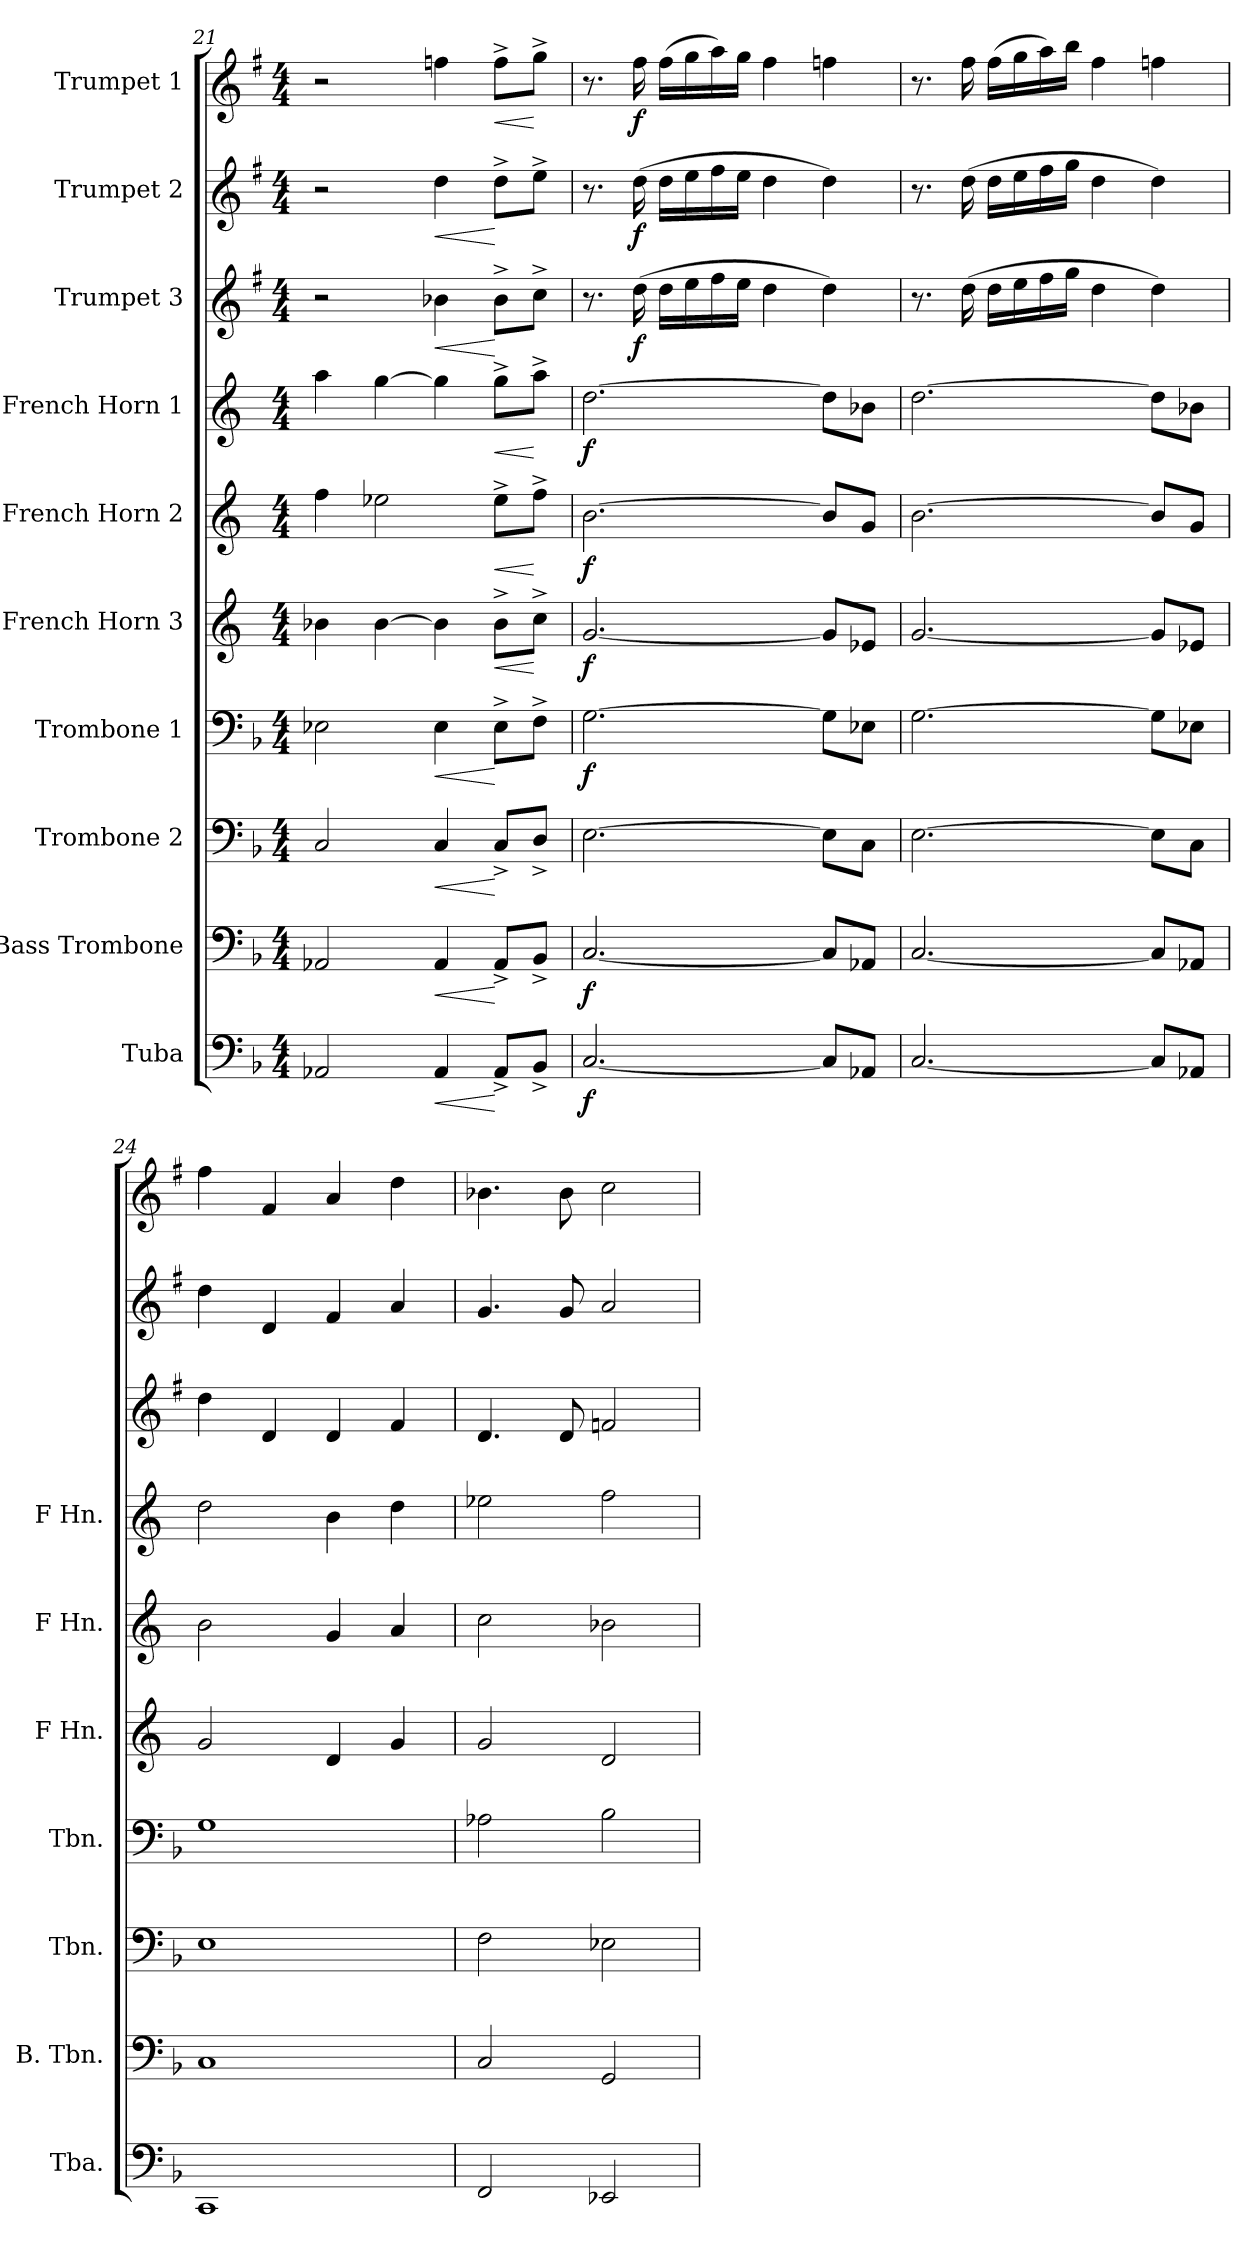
**kern	**dynam	**kern	**dynam	**kern	**dynam	**kern	**dynam	**kern	**dynam	**kern	**dynam	**kern	**dynam	**kern	**dynam	**kern	**dynam	**kern	**dynam
*part10	*part10	*part9	*part9	*part8	*part8	*part7	*part7	*part6	*part6	*part5	*part5	*part4	*part4	*part3	*part3	*part2	*part2	*part1	*part1
*staff10	*staff10	*staff9	*staff9	*staff8	*staff8	*staff7	*staff7	*staff6	*staff6	*staff5	*staff5	*staff4	*staff4	*staff3	*staff3	*staff2	*staff2	*staff1	*staff1
*I"Tuba	*	*I"Bass Trombone	*	*I"Trombone 2	*	*I"Trombone 1	*	*I"French Horn 3	*	*I"French Horn 2	*	*I"French Horn 1	*	*I"Trumpet 3	*	*I"Trumpet 2	*	*I"Trumpet 1	*
*I'Tba.	*	*I'B. Tbn.	*	*I'Tbn.	*	*I'Tbn.	*	*I'F Hn.	*	*I'F Hn.	*	*I'F Hn.	*	*	*	*	*	*	*
*clefF4	*	*clefF4	*	*clefF4	*	*clefF4	*	*clefG2	*	*clefG2	*	*clefG2	*	*clefG2	*	*clefG2	*	*clefG2	*
*	*	*	*	*	*	*	*	*ITrd4c7	*	*ITrd4c7	*	*ITrd4c7	*	*ITrd1c2	*	*ITrd1c2	*	*ITrd1c2	*
*k[b-]	*	*k[b-]	*	*k[b-]	*	*k[b-]	*	*k[b-]	*	*k[b-]	*	*k[b-]	*	*k[b-]	*	*k[b-]	*	*k[b-]	*
*M4/4	*	*M4/4	*	*M4/4	*	*M4/4	*	*M4/4	*	*M4/4	*	*M4/4	*	*M4/4	*	*M4/4	*	*M4/4	*
=21	=21	=21	=21	=21	=21	=21	=21	=21	=21	=21	=21	=21	=21	=21	=21	=21	=21	=21	=21
2AA-X/	.	2AA-X/	.	2C/	.	2E-X\	.	4e-X\	.	4b-\	.	4dd\	.	2r	.	2r	.	2r	.
.	.	.	.	.	.	.	.	[4e-\	.	2a-X\	.	[4cc\	.	.	.	.	.	.	.
!	!LO:HP:b	!	!LO:HP:b	!	!LO:HP:b	!	!LO:HP:b	!	!	!	!	!	!	!	!LO:HP:b	!	!LO:HP:b	!	!
4AA-/	<	4AA-/	<	4C/	<	4E-\	<	4e-\]	.	.	.	4cc\]	.	4a-X\	<	4cc\	<	4ee-X\	.
!	!	!	!	!	!	!	!	!	!LO:HP:b	!	!LO:HP:b	!	!LO:HP:b	!	!	!	!	!	!LO:HP:b
8AA-^/L	[	8AA-^/L	[	8C^/L	[	8E-^\L	[	8e-^\L	<	8a-^\L	<	8cc^\L	<	8a-^\L	[	8cc^\L	[	8ee-^\L	<
8BB-^/J	.	8BB-^/J	.	8D^/J	.	8F^\J	.	8f^\J	[	8b-^\J	[	8dd^\J	[	8b-^\J	.	8dd^\J	.	8ff^\J	[
=22	=22	=22	=22	=22	=22	=22	=22	=22	=22	=22	=22	=22	=22	=22	=22	=22	=22	=22	=22
!	!LO:DY:b	!	!LO:DY:b	!	!	!	!LO:DY:b	!	!LO:DY:b	!	!LO:DY:b	!	!LO:DY:b	!	!	!	!	!	!
[2.C/	f	[2.C/	f	[2.E\	.	[2.G\	f	[2.c/	f	[2.e\	f	[2.g\	f	8.r	.	8.r	.	8.r	.
!	!	!	!	!	!	!	!	!	!	!	!	!	!	!	!LO:DY:b	!	!LO:DY:b	!	!LO:DY:b
.	.	.	.	.	.	.	.	.	.	.	.	.	.	(16cc\	f	(16cc\	f	16ee\	f
.	.	.	.	.	.	.	.	.	.	.	.	.	.	16cc\LL	.	16cc\LL	.	(16ee\LL	.
.	.	.	.	.	.	.	.	.	.	.	.	.	.	16dd\	.	16dd\	.	16ff\	.
.	.	.	.	.	.	.	.	.	.	.	.	.	.	16ee\	.	16ee\	.	16gg\)	.
.	.	.	.	.	.	.	.	.	.	.	.	.	.	16dd\JJ	.	16dd\JJ	.	16ff\JJ	.
.	.	.	.	.	.	.	.	.	.	.	.	.	.	4cc\	.	4cc\	.	4ee\	.
8C/L]	.	8C/L]	.	8E\L]	.	8G\L]	.	8c/L]	.	8e/L]	.	8g\L]	.	4cc\)	.	4cc\)	.	4ee-X\	.
8AA-X/J	.	8AA-X/J	.	8C\J	.	8E-X\J	.	8A-X/J	.	8c/J	.	8e-X\J	.	.	.	.	.	.	.
=23	=23	=23	=23	=23	=23	=23	=23	=23	=23	=23	=23	=23	=23	=23	=23	=23	=23	=23	=23
[2.C/	.	[2.C/	.	[2.E\	.	[2.G\	.	[2.c/	.	[2.e\	.	[2.g\	.	8.r	.	8.r	.	8.r	.
.	.	.	.	.	.	.	.	.	.	.	.	.	.	(16cc\	.	(16cc\	.	16ee\	.
.	.	.	.	.	.	.	.	.	.	.	.	.	.	16cc\LL	.	16cc\LL	.	(16ee\LL	.
.	.	.	.	.	.	.	.	.	.	.	.	.	.	16dd\	.	16dd\	.	16ff\	.
.	.	.	.	.	.	.	.	.	.	.	.	.	.	16ee\	.	16ee\	.	16gg\)	.
.	.	.	.	.	.	.	.	.	.	.	.	.	.	16ff\JJ	.	16ff\JJ	.	16aa\JJ	.
.	.	.	.	.	.	.	.	.	.	.	.	.	.	4cc\	.	4cc\	.	4ee\	.
8C/L]	.	8C/L]	.	8E\L]	.	8G\L]	.	8c/L]	.	8e/L]	.	8g\L]	.	4cc\)	.	4cc\)	.	4ee-X\	.
8AA-X/J	.	8AA-X/J	.	8C\J	.	8E-X\J	.	8A-X/J	.	8c/J	.	8e-X\J	.	.	.	.	.	.	.
!!LO:PB:g=z
=24	=24	=24	=24	=24	=24	=24	=24	=24	=24	=24	=24	=24	=24	=24	=24	=24	=24	=24	=24
1CC	.	1C	.	1E	.	1G	.	2c/	.	2e\	.	2g\	.	4cc\	.	4cc\	.	4ee\	.
.	.	.	.	.	.	.	.	.	.	.	.	.	.	4c/	.	4c/	.	4e/	.
.	.	.	.	.	.	.	.	4G/	.	4c/	.	4e\	.	4c/	.	4e/	.	4g/	.
.	.	.	.	.	.	.	.	4c/	.	4d/	.	4g\	.	4e/	.	4g/	.	4cc\	.
=25	=25	=25	=25	=25	=25	=25	=25	=25	=25	=25	=25	=25	=25	=25	=25	=25	=25	=25	=25
2FF/	.	2C/	.	2F\	.	2A-X\	.	2c/	.	2f\	.	2a-X\	.	4.c/	.	4.f/	.	4.a-X\	.
.	.	.	.	.	.	.	.	.	.	.	.	.	.	8c/	.	8f/	.	8a-\	.
2EE-X/	.	2GG/	.	2E-X\	.	2B-\	.	2G/	.	2e-X\	.	2b-\	.	2e-X/	.	2g/	.	2b-\	.
=	=	=	=	=	=	=	=	=	=	=	=	=	=	=	=	=	=	=	=
*-	*-	*-	*-	*-	*-	*-	*-	*-	*-	*-	*-	*-	*-	*-	*-	*-	*-	*-	*-
